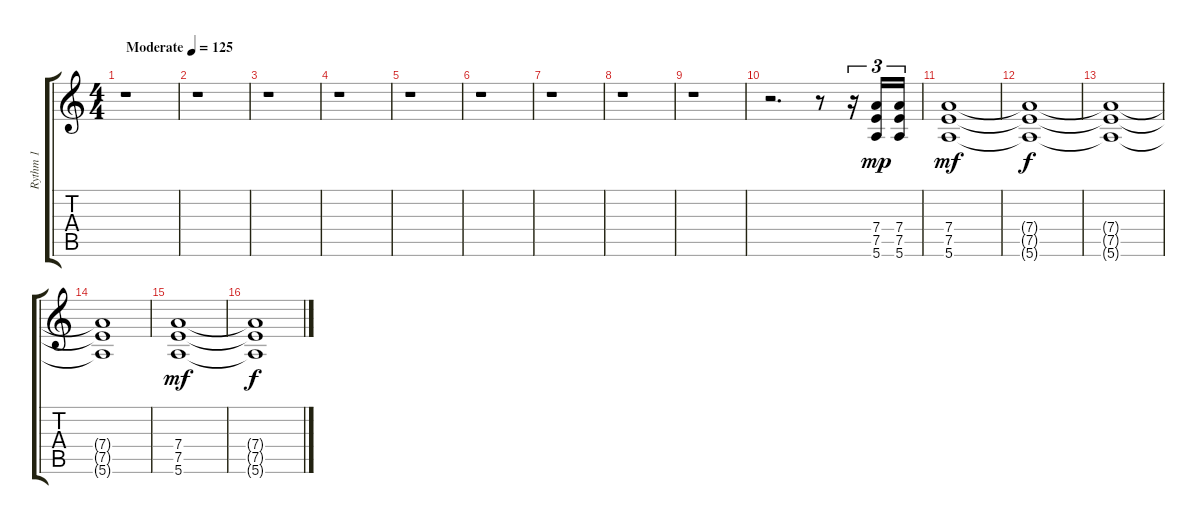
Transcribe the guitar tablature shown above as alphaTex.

\track ("Rythm 1" "Rythm 1") {instrument overdrivenguitar}
\staff {score tabs}
\tuning (E4 B3 G3 D3 A2 E2) {hide}
\ts (4 4)
\tempo (125 "Moderate")
\clef g2
\ks c
r.1{dy mp instrument overdrivenguitar} |
r.1 |
r.1 |
r.1 |
r.1 |
r.1 |
r.1 |
r.1 |
r.1 |
r.2{d} r.8 r.16{tu (3 2)} (7.4 7.5 5.6).16{tu (3 2)} (7.4 7.5 5.6).16{tu (3 2)} |
(7.4 7.5 5.6).1{dy mf} |
(7.4{t} 7.5{t} 5.6{t}).1{dy f} |
(7.4{t} 7.5{t} 5.6{t}).1 |
(7.4{t} 7.5{t} 5.6{t}).1 |
(7.4 7.5 5.6).1{dy mf} |
(7.4{t} 7.5{t} 5.6{t}).1{dy f}
